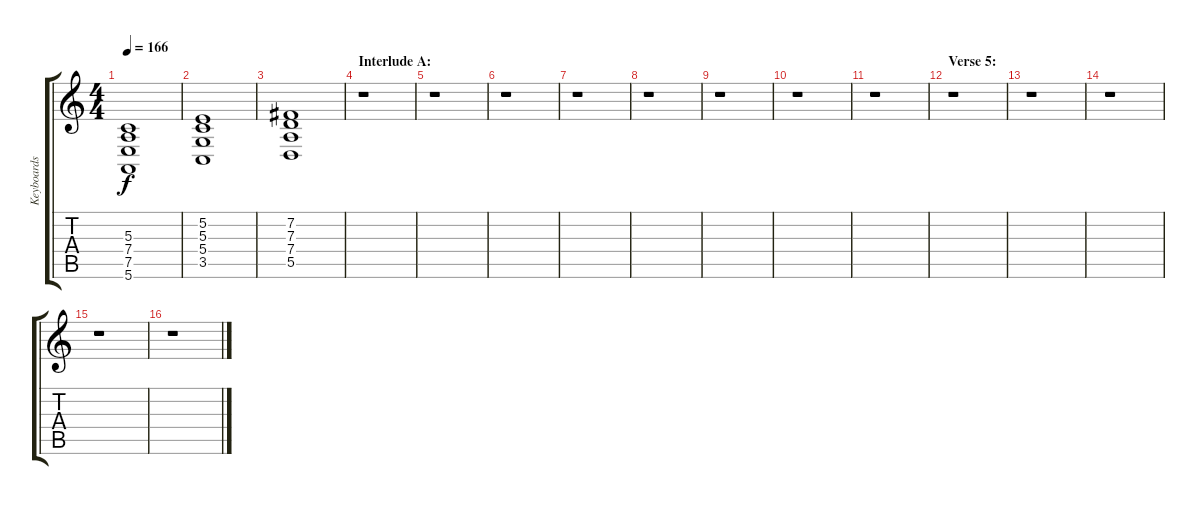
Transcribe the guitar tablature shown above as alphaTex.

\track ("Keyboards" "Keyboards") {instrument voiceoohs}
\staff {score tabs}
\tuning (E4 B3 G3 D3 A2 E2) {hide}
\ts (4 4)
\tempo 166
\clef g2
\ks c
(5.3{t} 7.4{t} 7.5{t} 5.6{t}).1{dy f} |
(5.2 5.3 5.4 3.5).1 |
(7.2 7.3 7.4 5.5).1 |
\section ("" "Interlude A:")
r.1 |
r.1 |
r.1 |
r.1 |
r.1 |
r.1 |
r.1 |
r.1 |
\section ("" "Verse 5:")
r.1 |
r.1 |
r.1 |
r.1 |
r.1
